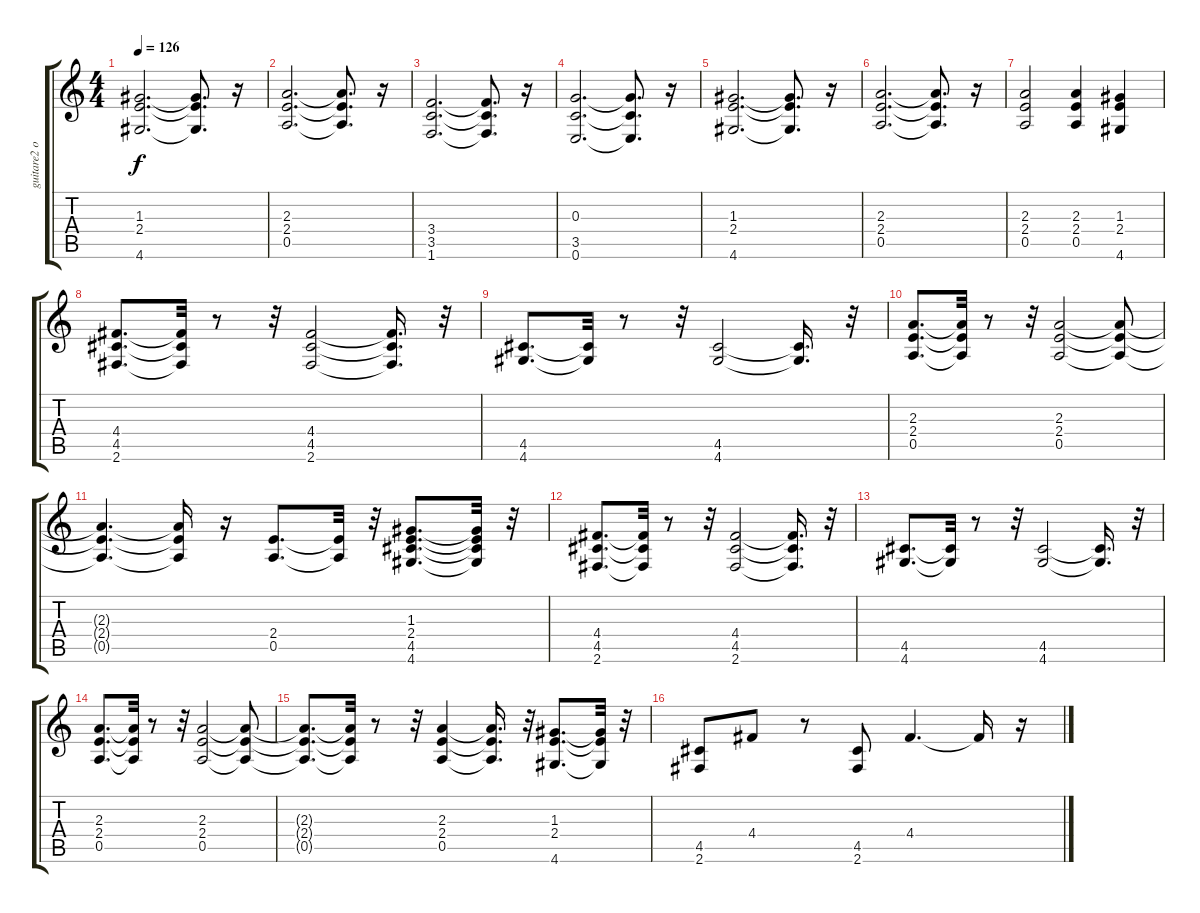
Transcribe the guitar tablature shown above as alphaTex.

\track ("guitare2 overdrive" "guitare2 o") {instrument overdrivenguitar}
\staff {score tabs}
\tuning (E4 B3 G3 D3 A2 E2) {hide}
\ts (4 4)
\tempo 126
\clef g2
\ks c
(1.3 2.4 4.6).2{d dy f} (1.3{t} 2.4{t} 4.6{t}).8{d} r.16 |
(2.3 2.4 0.5).2{d} (2.3{t} 2.4{t} 0.5{t}).8{d} r.16 |
(3.4 3.5 1.6).2{d} (3.4{t} 3.5{t} 1.6{t}).8{d} r.16 |
(0.3 3.5 0.6).2{d} (0.3{t} 3.5{t} 0.6{t}).8{d} r.16 |
(1.3 2.4 4.6).2{d} (1.3{t} 2.4{t} 4.6{t}).8{d} r.16 |
(2.3 2.4 0.5).2{d} (2.3{t} 2.4{t} 0.5{t}).8{d} r.16 |
(2.3 2.4 0.5).2 (2.3 2.4 0.5).4 (1.3 2.4 4.6).4 |
(4.4 4.5 2.6).8{d} (4.4{t} 4.5{t} 2.6{t}).32 r.8 r.32 (4.4 4.5 2.6).2 (4.4{t} 4.5{t} 2.6{t}).16{d} r.32 |
(4.5 4.6).8{d} (4.5{t} 4.6{t}).32 r.8 r.32 (4.5 4.6).2 (4.5{t} 4.6{t}).16{d} r.32 |
(2.3 2.4 0.5).8{d} (2.3{t} 2.4{t} 0.5{t}).32 r.8 r.32 (2.3 2.4 0.5).2 (2.3{t} 2.4{t} 0.5{t}).8 |
(2.3{t} 2.4{t} 0.5{t}).4{d} (2.3{t} 2.4{t} 0.5{t}).16 r.16 (2.4 0.5).8{d} (2.4{t} 0.5{t}).32 r.32 (1.3 2.4 4.5 4.6).8{d} (1.3{t} 2.4{t} 4.5{t} 4.6{t}).32 r.32 |
(4.4 4.5 2.6).8{d} (4.4{t} 4.5{t} 2.6{t}).32 r.8 r.32 (4.4 4.5 2.6).2 (4.4{t} 4.5{t} 2.6{t}).16{d} r.32 |
(4.5 4.6).8{d} (4.5{t} 4.6{t}).32 r.8 r.32 (4.5 4.6).2 (4.5{t} 4.6{t}).16{d} r.32 |
(2.3 2.4 0.5).8{d} (2.3{t} 2.4{t} 0.5{t}).32 r.8 r.32 (2.3 2.4 0.5).2 (2.3{t} 2.4{t} 0.5{t}).8 |
(2.3{t} 2.4{t} 0.5{t}).8{d} (2.3{t} 2.4{t} 0.5{t}).32 r.8 r.32 (2.3 2.4 0.5).4 (2.3{t} 2.4{t} 0.5{t}).16{d} r.32 (1.3 2.4 4.6).8{d} (1.3{t} 2.4{t} 4.6{t}).32 r.32 |
(4.5 2.6).8 4.4.8 r.8 (4.5 2.6).8 4.4.4{d} 4.4{t}.16 r.16
